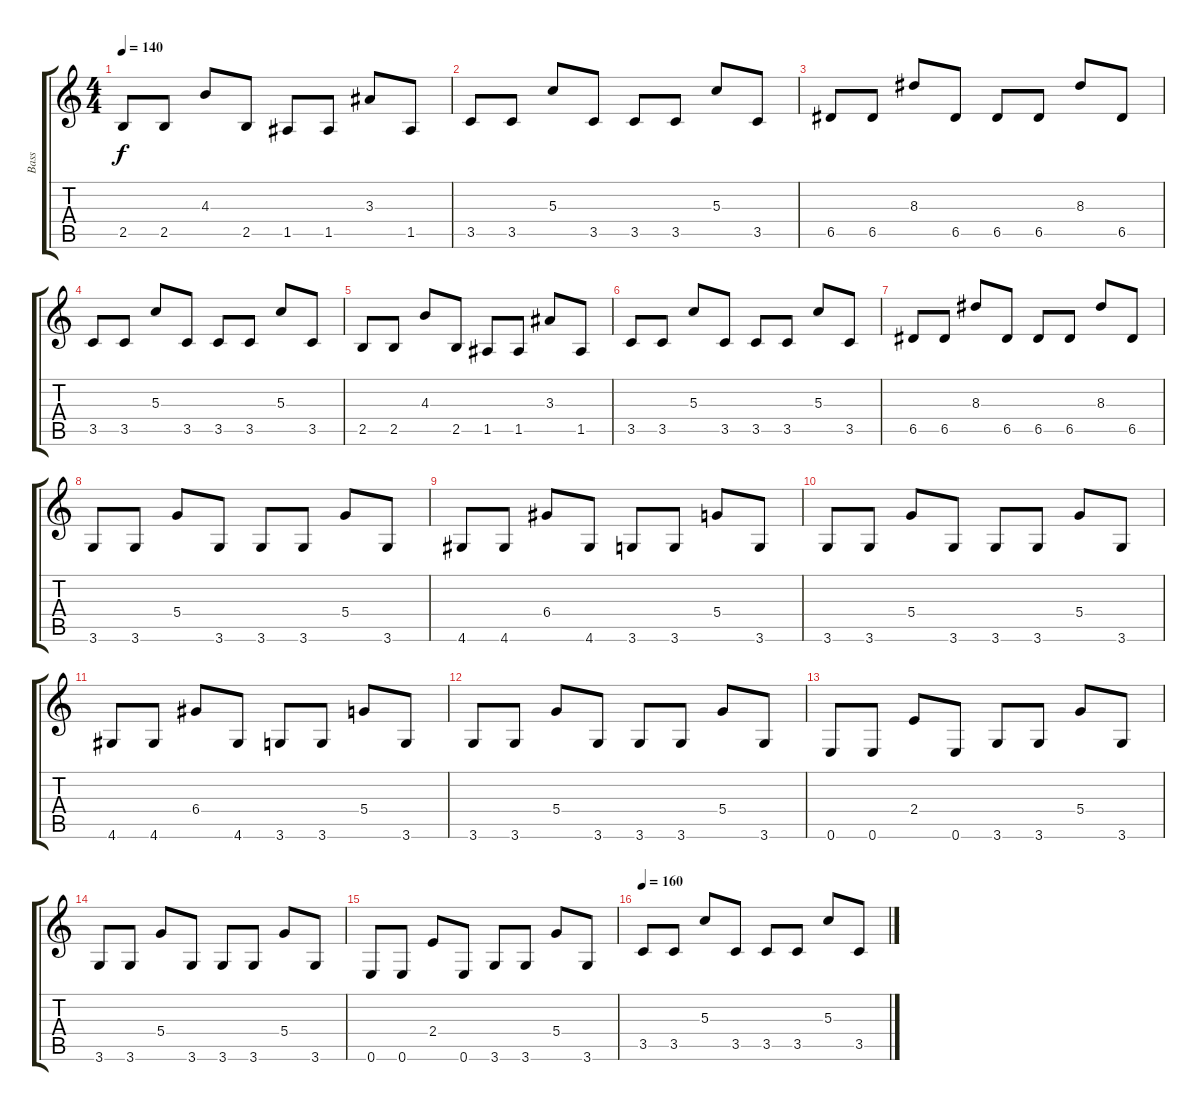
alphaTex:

\track ("Bass" "Bass") {instrument electricbassfinger}
\staff {score tabs}
\tuning (E4 B3 G3 D3 A2 E2) {hide}
\ts (4 4)
\tempo 140
\clef g2
\ks c
2.5.8{dy f} 2.5.8 4.3.8 2.5.8 1.5.8 1.5.8 3.3.8 1.5.8 |
3.5.8 3.5.8 5.3.8 3.5.8 3.5.8 3.5.8 5.3.8 3.5.8 |
6.5.8 6.5.8 8.3.8 6.5.8 6.5.8 6.5.8 8.3.8 6.5.8 |
3.5.8 3.5.8 5.3.8 3.5.8 3.5.8 3.5.8 5.3.8 3.5.8 |
2.5.8 2.5.8 4.3.8 2.5.8 1.5.8 1.5.8 3.3.8 1.5.8 |
3.5.8 3.5.8 5.3.8 3.5.8 3.5.8 3.5.8 5.3.8 3.5.8 |
6.5.8 6.5.8 8.3.8 6.5.8 6.5.8 6.5.8 8.3.8 6.5.8 |
3.6.8 3.6.8 5.4.8 3.6.8 3.6.8 3.6.8 5.4.8 3.6.8 |
4.6.8 4.6.8 6.4.8 4.6.8 3.6.8 3.6.8 5.4.8 3.6.8 |
3.6.8 3.6.8 5.4.8 3.6.8 3.6.8 3.6.8 5.4.8 3.6.8 |
4.6.8 4.6.8 6.4.8 4.6.8 3.6.8 3.6.8 5.4.8 3.6.8 |
3.6.8 3.6.8 5.4.8 3.6.8 3.6.8 3.6.8 5.4.8 3.6.8 |
0.6.8 0.6.8 2.4.8 0.6.8 3.6.8 3.6.8 5.4.8 3.6.8 |
3.6.8 3.6.8 5.4.8 3.6.8 3.6.8 3.6.8 5.4.8 3.6.8 |
0.6.8 0.6.8 2.4.8 0.6.8 3.6.8 3.6.8 5.4.8 3.6.8 |
\tempo 160
3.5.8 3.5.8 5.3.8 3.5.8 3.5.8 3.5.8 5.3.8 3.5.8
